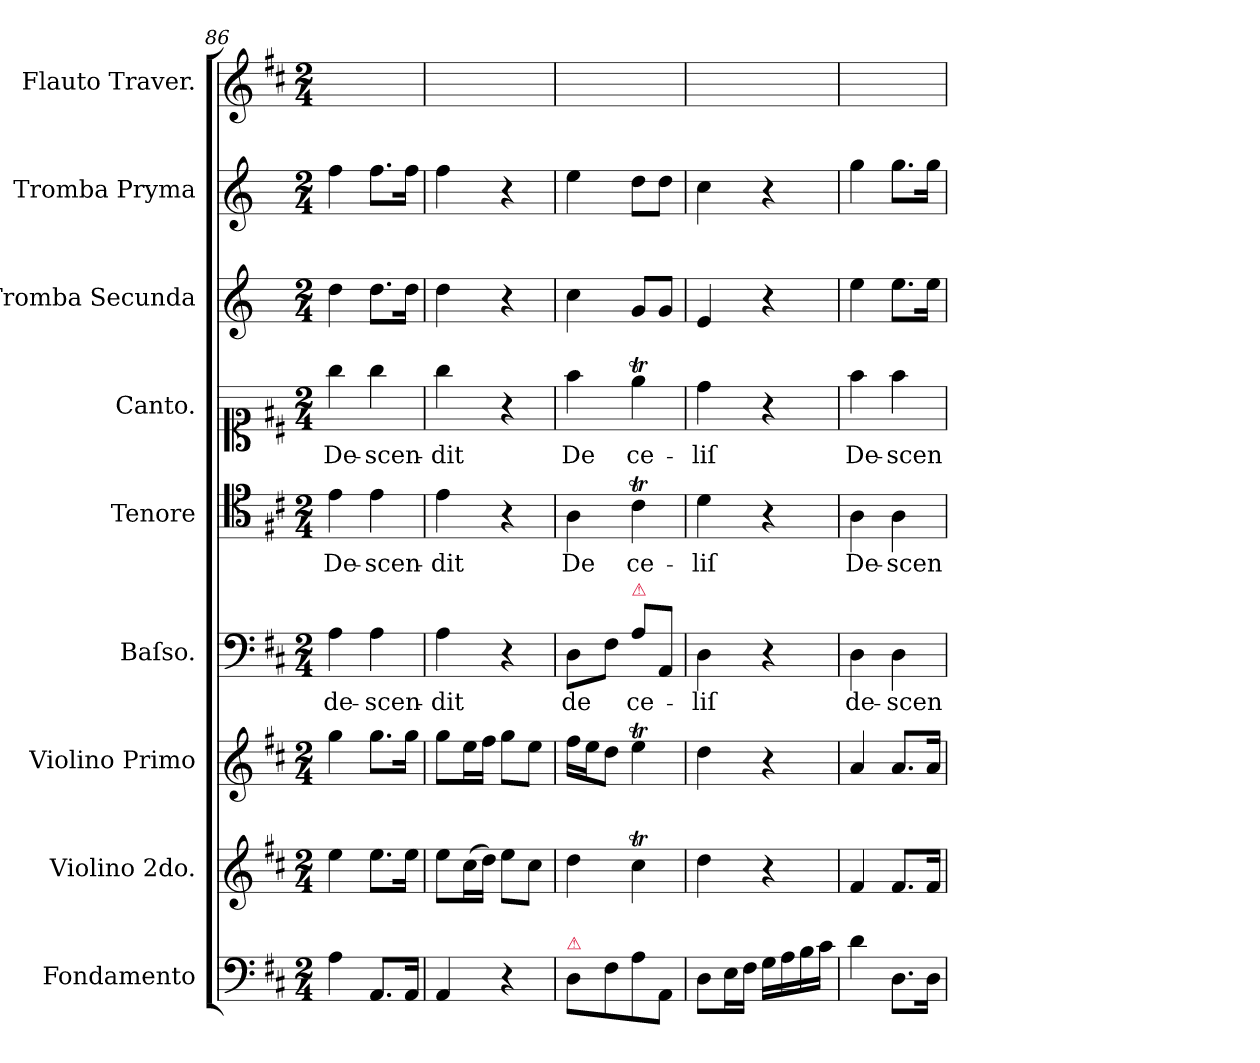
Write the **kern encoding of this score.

**kern	**kern	**kern	**kern	**text	**kern	**text	**kern	**text	**kern	**kern	**kern
*part9	*part8	*part7	*part6	*part6	*part5	*part5	*part4	*part4	*part3	*part2	*part1
*staff9	*staff8	*staff7	*staff6	*staff6	*staff5	*staff5	*staff4	*staff4	*staff3	*staff2	*staff1
*I"Fondamento	*I"Violino 2do.	*I"Violino Primo	*I"Baſso.	*	*I"Tenore	*	*I"Canto.	*	*I"Tromba Secunda	*I"Tromba Pryma	*I"Flauto Traver.
*I'B.c.	*I'V-no II	*I'V-no I	*I'B.	*	*I'T.	*	*I'C.	*	*I'Tr-ba II	*I'Tr-ba I	*I'Fl.
*clefF4	*clefG2	*clefG2	*clefF4	*	*clefC4	*	*clefC1	*	*clefG2	*clefG2	*clefG2
*	*	*	*	*	*	*	*	*	*ITrd-1c-2	*ITrd-1c-2	*
*k[f#c#]	*k[f#c#]	*k[f#c#]	*k[f#c#]	*	*k[f#c#]	*	*k[f#c#]	*	*k[f#c#]	*k[f#c#]	*k[f#c#]
*M2/4	*M2/4	*M2/4	*M2/4	*	*M2/4	*	*M2/4	*	*M2/4	*M2/4	*M2/4
=86	=86	=86	=86	=86	=86	=86	=86	=86	=86	=86	=86
!	!	!	!	!LO:LY:i	!	!LO:LY:i	!	!	!	!	!
4A\	4ee\	4gg\	4A\	de-	4e\	De-	4gg\	De-	4ee\	4gg\	2ryy
!	!	!	!	!LO:LY:i	!	!LO:LY:i	!	!	!	!	!
8.AA/L	8.ee\L	8.gg\L	4A\	-scen-	4e\	-scen-	4gg\	-scen-	8.ee\L	8.gg\L	.
16AA/Jk	16ee\Jk	16gg\Jk	.	.	.	.	.	.	16ee\Jk	16gg\Jk	.
=87	=87	=87	=87	=87	=87	=87	=87	=87	=87	=87	=87
!	!	!	!	!LO:LY:i	!	!LO:LY:i	!	!	!	!	!
4AA/	8ee\L	8gg\L	4A\	-dit	4e\	-dit	4gg\	-dit	4ee\	4gg\	2ryy
.	(>16cc#\L	16ee\L	.	.	.	.	.	.	.	.	.
.	16dd\JJ)	16ff#\JJ	.	.	.	.	.	.	.	.	.
4r	8ee\L	8gg\L	4r	.	4r	.	4r	.	4r	4r	.
.	8cc#\J	8ee\J	.	.	.	.	.	.	.	.	.
=88	=88	=88	=88	=88	=88	=88	=88	=88	=88	=88	=88
!LO:TX:a:color=crimson:t=⚠	!	!	!	!	!	!	!	!	!	!	!
8D\L	4dd\	16ff#\LL	8D\L	de	4A\	De	4ff#\	De	4dd\	4ff#\	2ryy
.	.	16ee\J	.	.	.	.	.	.	.	.	.
8F#\	.	8dd\J	8F#\J	.	.	.	.	.	.	.	.
!	!	!	!LO:TX:a:color=crimson:t=⚠	!	!	!	!	!	!	!	!
8A\	4cc#t\	4eeT\	8A\L	ce-	4c#t\	ce-	4eeT\	ce-	8a/L	8ee\L	.
8AA/J	.	.	8AA/J	.	.	.	.	.	8a/J	8ee\J	.
=89	=89	=89	=89	=89	=89	=89	=89	=89	=89	=89	=89
8D\L	4dd\	4dd\	4D\	-liſ	4d\	-liſ	4dd\	-liſ	4f#/	4dd\	2ryy
16E\L	.	.	.	.	.	.	.	.	.	.	.
16F#\JJ	.	.	.	.	.	.	.	.	.	.	.
16G\LL	4r	4r	4r	.	4r	.	4r	.	4r	4r	.
16A\	.	.	.	.	.	.	.	.	.	.	.
16B\	.	.	.	.	.	.	.	.	.	.	.
16c#\JJ	.	.	.	.	.	.	.	.	.	.	.
=90	=90	=90	=90	=90	=90	=90	=90	=90	=90	=90	=90
4d\	4f#/	4a/	4D\	de-	4A\	De-	4ff#\	De-	4ff#\	4aa\	2ryy
8.D\L	8.f#/L	8.a/L	4D\	-scen-	4A\	-scen-	4ff#\	-scen-	8.ff#\L	8.aa\L	.
16D\Jk	16f#/Jk	16a/Jk	.	.	.	.	.	.	16ff#\Jk	16aa\Jk	.
=	=	=	=	=	=	=	=	=	=	=	=
*-	*-	*-	*-	*-	*-	*-	*-	*-	*-	*-	*-
